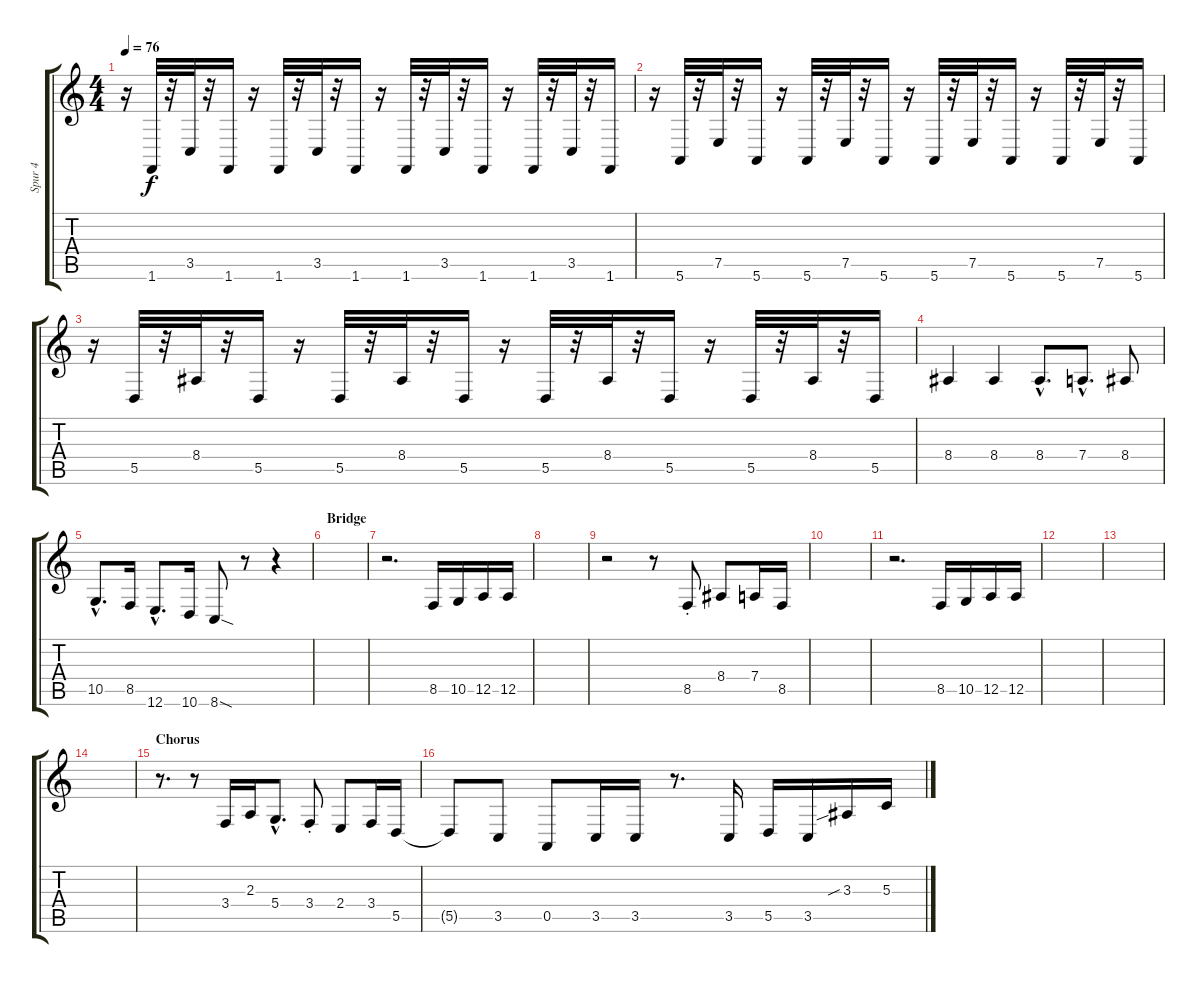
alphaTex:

\track ("Spur 4" "Spur 4") {instrument trumpet}
\staff {score tabs}
\tuning (E4 B3 G3 D3 A2 E2) {hide}
\ts (4 4)
\tempo 76
\clef g2
\ks c
r.16{dy f volume 10} 1.6.32 r.32 3.5.32 r.32 1.6.16 r.16 1.6.32 r.32 3.5.32 r.32 1.6.16 r.16 1.6.32 r.32 3.5.32 r.32 1.6.16 r.16 1.6.32 r.32 3.5.32 r.32 1.6.16 |
r.16{volume 11} 5.6.32 r.32 7.5.32 r.32 5.6.16 r.16 5.6.32 r.32 7.5.32 r.32 5.6.16 r.16 5.6.32 r.32 7.5.32 r.32 5.6.16 r.16 5.6.32 r.32 7.5.32 r.32 5.6.16 |
r.16{volume 12} 5.5.32 r.32 8.4.32 r.32 5.5.16 r.16 5.5.32 r.32 8.4.32 r.32 5.5.16 r.16 5.5.32 r.32 8.4.32 r.32 5.5.16 r.16 5.5.32 r.32 8.4.32 r.32 5.5.16 |
8.4.4{volume 14} 8.4.4 8.4{hac}.8{d} 7.4{hac}.8{d} 8.4.8 |
10.5{hac}.8{d} 8.5.16 12.6{hac}.8{d} 10.6.16 8.6{sod}.8 r.8 r.4 |
\section ("" "Bridge")
|
r.2{d} 8.5.16 10.5.16 12.5.16 12.5.16 |
|
r.2 r.8 8.5{st}.8 8.4.8 7.4.16 8.5.16 |
|
r.2{d} 8.5.16 10.5.16 12.5.16 12.5.16 |
|
|
|
\section ("" "Chorus")
r.8{d} r.8 3.4.16 2.3.16 5.4{hac}.8{d} 3.4{st}.8 2.4.8 3.4.16 5.5.16 |
5.5{t}.8 3.5.8 0.5.8 3.5.16 3.5.16 r.8{d} 3.5.16 5.5.16 3.5.16 3.3{sib}.16 5.3.16
